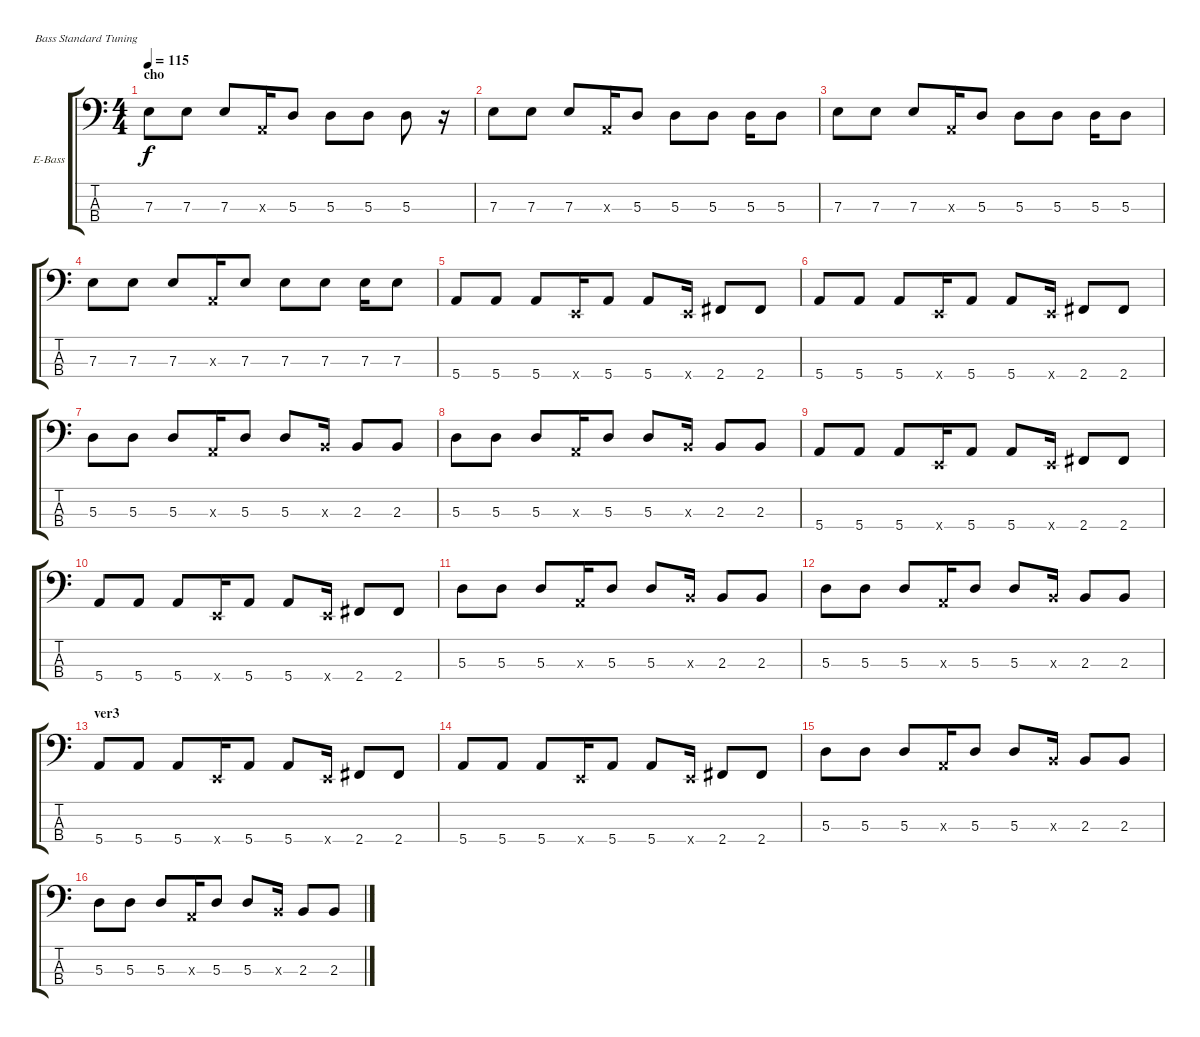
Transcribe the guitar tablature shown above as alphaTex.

\bracketExtendMode groupsimilarinstruments
\firstSystemTrackNameOrientation horizontal
\otherSystemsTrackNameOrientation horizontal
\track ("Track 3" "E-Bass") {instrument electricbasspick}
\staff {score tabs}
\tuning (G2 D2 A1 E1)
\ts (4 4)
\section ("" "cho")
\tempo 115
\clef f4
\ks c
7.3.8{dy f} 7.3.8 7.3.8 0.3{x}.16 5.3.8 5.3.8 5.3.8 5.3.8 r.16 |
7.3.8 7.3.8 7.3.8 0.3{x}.16 5.3.8 5.3.8 5.3.8 5.3.16 5.3.8 |
7.3.8 7.3.8 7.3.8 0.3{x}.16 5.3.8 5.3.8 5.3.8 5.3.16 5.3.8 |
7.3.8 7.3.8 7.3.8 0.3{x}.16 7.3.8 7.3.8 7.3.8 7.3.16 7.3.8 |
5.4.8 5.4.8 5.4.8 0.4{x}.16 5.4.8 5.4.8 0.4{x}.16 2.4.8 2.4.8 |
5.4.8 5.4.8 5.4.8 0.4{x}.16 5.4.8 5.4.8 0.4{x}.16 2.4.8 2.4.8 |
5.3.8 5.3.8 5.3.8 0.3{x}.16 5.3.8 5.3.8 2.3{x}.16 2.3.8 2.3.8 |
5.3.8 5.3.8 5.3.8 0.3{x}.16 5.3.8 5.3.8 2.3{x}.16 2.3.8 2.3.8 |
5.4.8 5.4.8 5.4.8 0.4{x}.16 5.4.8 5.4.8 0.4{x}.16 2.4.8 2.4.8 |
5.4.8 5.4.8 5.4.8 0.4{x}.16 5.4.8 5.4.8 0.4{x}.16 2.4.8 2.4.8 |
5.3.8 5.3.8 5.3.8 0.3{x}.16 5.3.8 5.3.8 2.3{x}.16 2.3.8 2.3.8 |
5.3.8 5.3.8 5.3.8 0.3{x}.16 5.3.8 5.3.8 2.3{x}.16 2.3.8 2.3.8 |
\section ("" "ver3")
5.4.8 5.4.8 5.4.8 0.4{x}.16 5.4.8 5.4.8 0.4{x}.16 2.4.8 2.4.8 |
5.4.8 5.4.8 5.4.8 0.4{x}.16 5.4.8 5.4.8 0.4{x}.16 2.4.8 2.4.8 |
5.3.8 5.3.8 5.3.8 0.3{x}.16 5.3.8 5.3.8 2.3{x}.16 2.3.8 2.3.8 |
5.3.8 5.3.8 5.3.8 0.3{x}.16 5.3.8 5.3.8 2.3{x}.16 2.3.8 2.3.8
